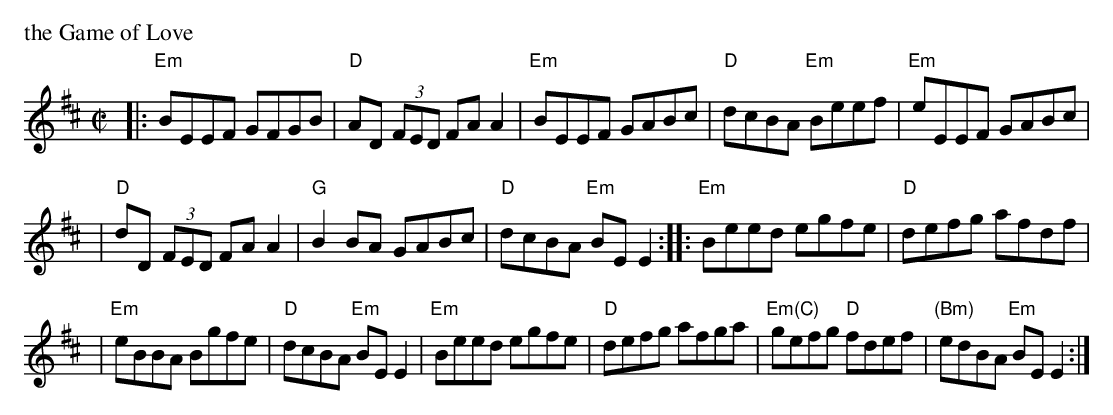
X:1
M:C|
L:1/8
P: the Game of Love
K:EDor
|: "Em"BEEF GFGB \
| "D"AD (3FED FAA2 \
| "Em"BEEF GABc \
| "D"dcBA "Em"Beef \
| "Em"eEEF GABc |
| "D"dD (3FED FAA2 \
| "G"B2BA GABc \
| "D"dcBA "Em"BEE2 \
:: "Em"Beed egfe \
| "D"defg afdf |
| "Em"eBBA Bgfe \
| "D"dcBA "Em"BEE2 \
| "Em"Beed egfe \
| "D"defg afga \
| "Em(C)"gefg "D"fdef \
| "(Bm)"edBA "Em"BEE2 :|
